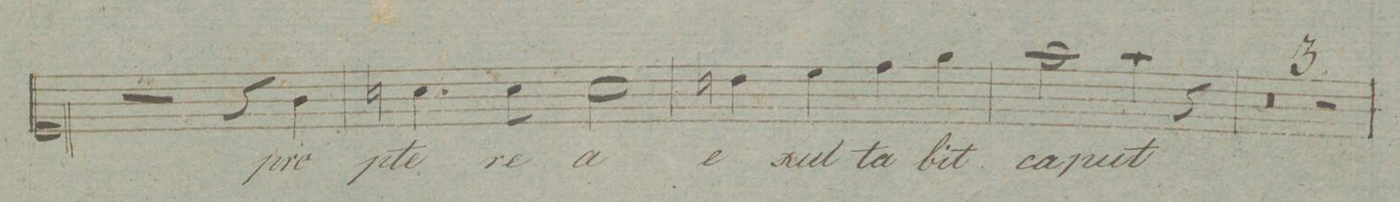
**kern	**text	**dynam
*I"Canto.	*	*
*clefC1	*	*
*k[]	*	*
*met(c|)	*	*
*M2/2	*	*
2r	.	.
4r	.	.
4g\	pre-	.
=67	=67	=67
4.an\	-pte-	.
8a\	-re-	.
2a\	-a	.
=68	=68	=68
4bn\	e-	.
4cc\	-xul-	.
4dd\	-ta-	.
4ee\	-bit	.
=69	=69	=69
2ff\	ca-	.
4ff\	-put	.
4r	.	.
=70	=70	=70
0r	.	.
=71	=71	=71
=72	=72	=72
1r	.	.
=73	=73	=73
*-	*-	*-
